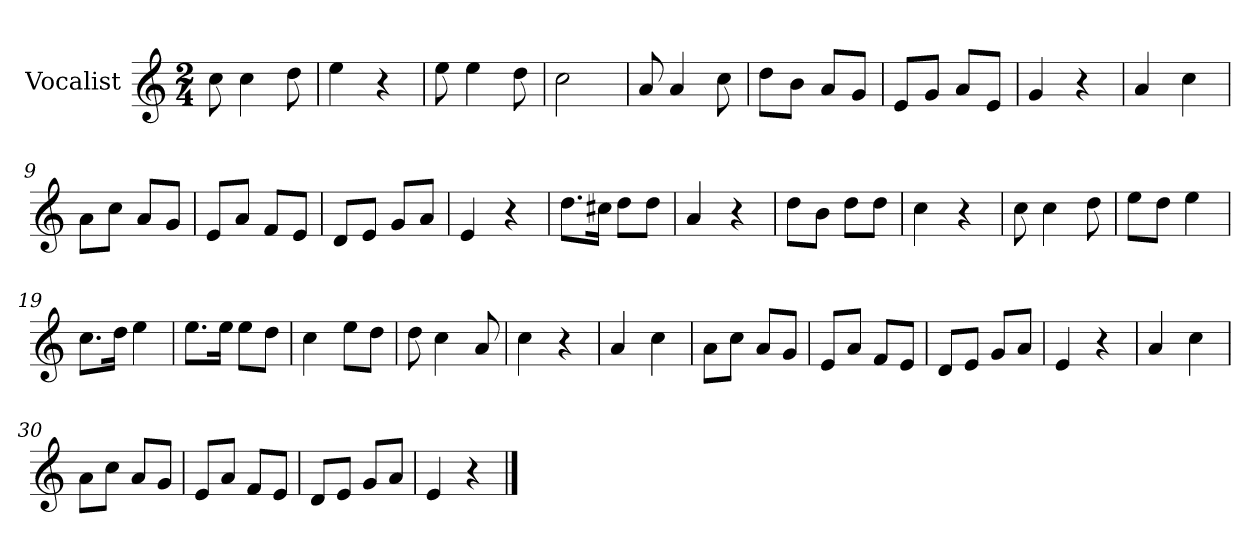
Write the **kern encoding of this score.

**kern
*part1
*staff1
*I"Vocalist
*k[]
*C:
*M2/4
=
8cc
4cc
8dd
=1
4ee
4r
=2
8ee
4ee
8dd
=3
2cc
=4
8a
4a
8cc
=5
8ddL
8bJ
8aL
8gJ
=6
8eL
8gJ
8aL
8eJ
=7
4g
4r
=8
4a
4cc
=9
8aL
8ccJ
8aL
8gJ
=10
8eL
8aJ
8fL
8eJ
=11
8dL
8eJ
8gL
8aJ
=12
4e
4r
=13
8.ddL
16cc#XJk
8ddL
8ddJ
=14
4a
4r
=15
8ddL
8bJ
8ddL
8ddJ
=16
4cc
4r
=17
8cc
4cc
8dd
=18
8eeL
8ddJ
4ee
=19
8.ccL
16ddJk
4ee
=20
8.eeL
16eeJk
8eeL
8ddJ
=21
4cc
8eeL
8ddJ
=22
8dd
4cc
8a
=23
4cc
4r
=24
4a
4cc
=25
8aL
8ccJ
8aL
8gJ
=26
8eL
8aJ
8fL
8eJ
=27
8dL
8eJ
8gL
8aJ
=28
4e
4r
=29
4a
4cc
=30
8aL
8ccJ
8aL
8gJ
=31
8eL
8aJ
8fL
8eJ
=32
8dL
8eJ
8gL
8aJ
=33
4e
4r
==
*-
